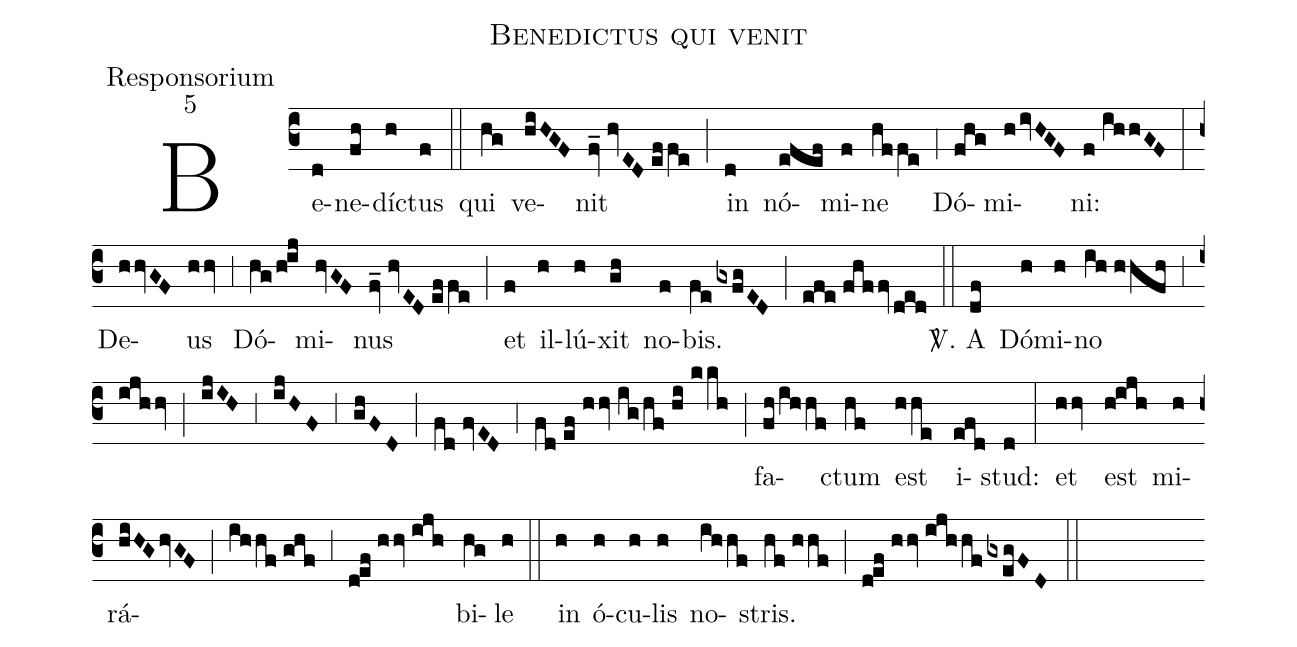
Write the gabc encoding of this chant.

name:Benedictus qui venit;
office-part:Responsorium;
mode:5;
%%
(c3) Be(d)ne(fh)dí(h)ctus(f) (::)
qui(hg) ve(hiHGF)nit(fv_//hvED//effe) (;) in(d) nó(efef)mi(f)ne(hffe) (,4) Dó(fhg)mi(hivHGF)ni:(f//ihhGF) (:)
De(hhvGF)us(hhv) (,3) Dó(hg/h!ij)mi(hvGF)nus(fv_//hvED//effe) (;) et(f) il(h)lú(h)xit(gh) no(f)bis.(fe/gxfgED) (;) (efe//fhffv/ded) (::)

<sp>V/</sp>. A(df) Dó(h)mi(h)no(ih//hhfh) (,3) (ijhhv) (;) (ijIH) (,3) (ijHF) (,3) (ghFD) (;) (fd//fvED) (,4) (fd//ef//hhv//ig/hf//hi//kkh) (;) fa(fh/ihhf)ctum(hf) est(hhe) i(efd)stud:(d) (:)
et(hhv) est(h!ijh) mi(h)rá(hiHG/hvGF)(;)(ihhf//ghf)(,3)(d!ef//hhv//ijh)bi(hg)le(h) (::)
in(h) ó(h)cu(h)lis(h) no(ihhf)stris.(hf//hhf) (;) (d!ef//hhv//ijhhf/gxegFD) (::)
